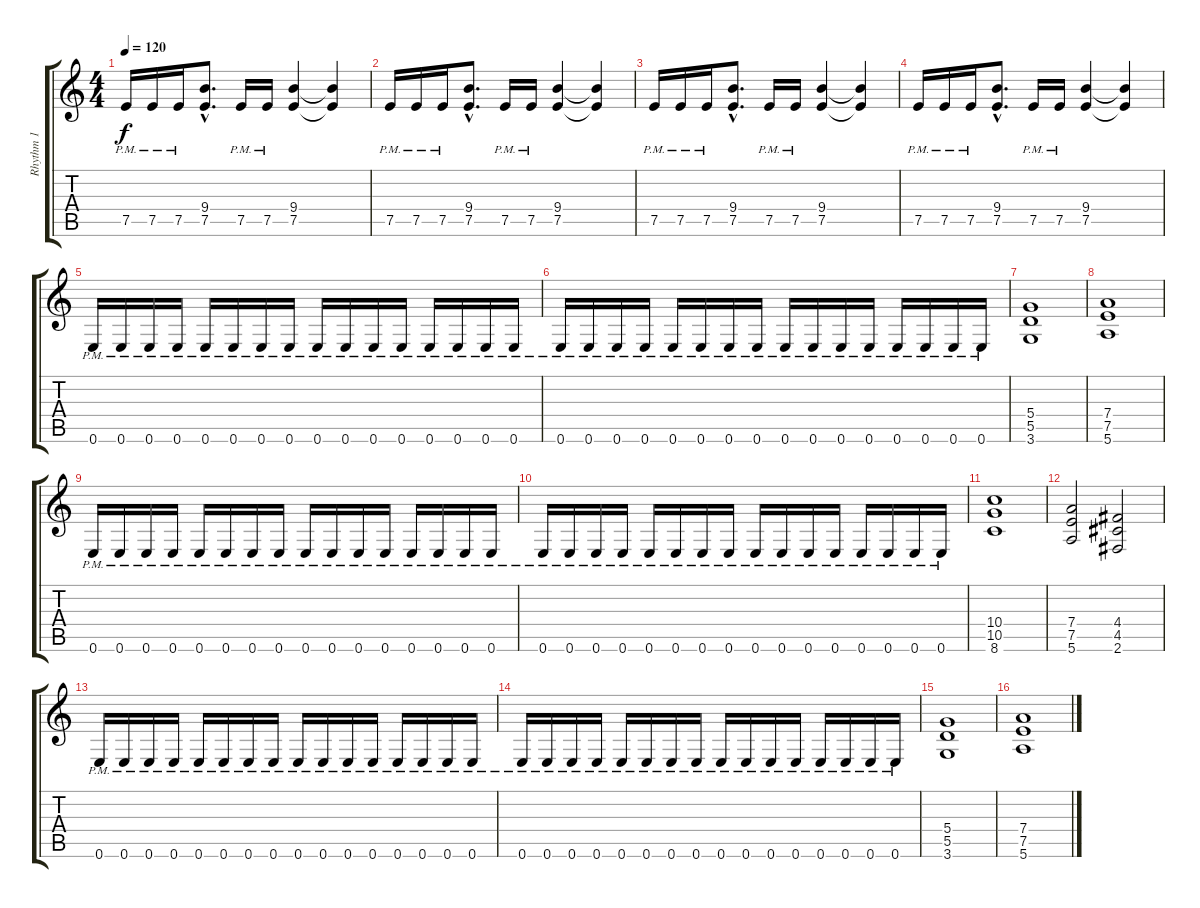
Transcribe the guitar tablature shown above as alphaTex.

\track ("Rhythm 1" "Rhythm 1") {instrument distortionguitar}
\staff {score tabs}
\tuning (E4 B3 G3 D3 A2 E2) {hide}
\ts (4 4)
\tempo 120
\clef g2
\ks c
7.5{pm}.16{dy f} 7.5{pm}.16 7.5{pm}.16 (9.4{hac} 7.5{hac}).8{d} 7.5{pm}.16 7.5{pm}.16 (9.4 7.5).4 (9.4{t} 7.5{t}).4 |
7.5{pm}.16 7.5{pm}.16 7.5{pm}.16 (9.4{hac} 7.5{hac}).8{d} 7.5{pm}.16 7.5{pm}.16 (9.4 7.5).4 (9.4{t} 7.5{t}).4 |
7.5{pm}.16 7.5{pm}.16 7.5{pm}.16 (9.4{hac} 7.5{hac}).8{d} 7.5{pm}.16 7.5{pm}.16 (9.4 7.5).4 (9.4{t} 7.5{t}).4 |
7.5{pm}.16 7.5{pm}.16 7.5{pm}.16 (9.4{hac} 7.5{hac}).8{d} 7.5{pm}.16 7.5{pm}.16 (9.4 7.5).4 (9.4{t} 7.5{t}).4 |
0.6{pm}.16 0.6{pm}.16 0.6{pm}.16 0.6{pm}.16 0.6{pm}.16 0.6{pm}.16 0.6{pm}.16 0.6{pm}.16 0.6{pm}.16 0.6{pm}.16 0.6{pm}.16 0.6{pm}.16 0.6{pm}.16 0.6{pm}.16 0.6{pm}.16 0.6{pm}.16 |
0.6{pm}.16 0.6{pm}.16 0.6{pm}.16 0.6{pm}.16 0.6{pm}.16 0.6{pm}.16 0.6{pm}.16 0.6{pm}.16 0.6{pm}.16 0.6{pm}.16 0.6{pm}.16 0.6{pm}.16 0.6{pm}.16 0.6{pm}.16 0.6{pm}.16 0.6{pm}.16 |
(5.4 5.5 3.6).1 |
(7.4 7.5 5.6).1 |
0.6{pm}.16 0.6{pm}.16 0.6{pm}.16 0.6{pm}.16 0.6{pm}.16 0.6{pm}.16 0.6{pm}.16 0.6{pm}.16 0.6{pm}.16 0.6{pm}.16 0.6{pm}.16 0.6{pm}.16 0.6{pm}.16 0.6{pm}.16 0.6{pm}.16 0.6{pm}.16 |
0.6{pm}.16 0.6{pm}.16 0.6{pm}.16 0.6{pm}.16 0.6{pm}.16 0.6{pm}.16 0.6{pm}.16 0.6{pm}.16 0.6{pm}.16 0.6{pm}.16 0.6{pm}.16 0.6{pm}.16 0.6{pm}.16 0.6{pm}.16 0.6{pm}.16 0.6{pm}.16 |
(10.4 10.5 8.6).1 |
(7.4 7.5 5.6).2 (4.4 4.5 2.6).2 |
0.6{pm}.16 0.6{pm}.16 0.6{pm}.16 0.6{pm}.16 0.6{pm}.16 0.6{pm}.16 0.6{pm}.16 0.6{pm}.16 0.6{pm}.16 0.6{pm}.16 0.6{pm}.16 0.6{pm}.16 0.6{pm}.16 0.6{pm}.16 0.6{pm}.16 0.6{pm}.16 |
0.6{pm}.16 0.6{pm}.16 0.6{pm}.16 0.6{pm}.16 0.6{pm}.16 0.6{pm}.16 0.6{pm}.16 0.6{pm}.16 0.6{pm}.16 0.6{pm}.16 0.6{pm}.16 0.6{pm}.16 0.6{pm}.16 0.6{pm}.16 0.6{pm}.16 0.6{pm}.16 |
(5.4 5.5 3.6).1 |
(7.4 7.5 5.6).1
